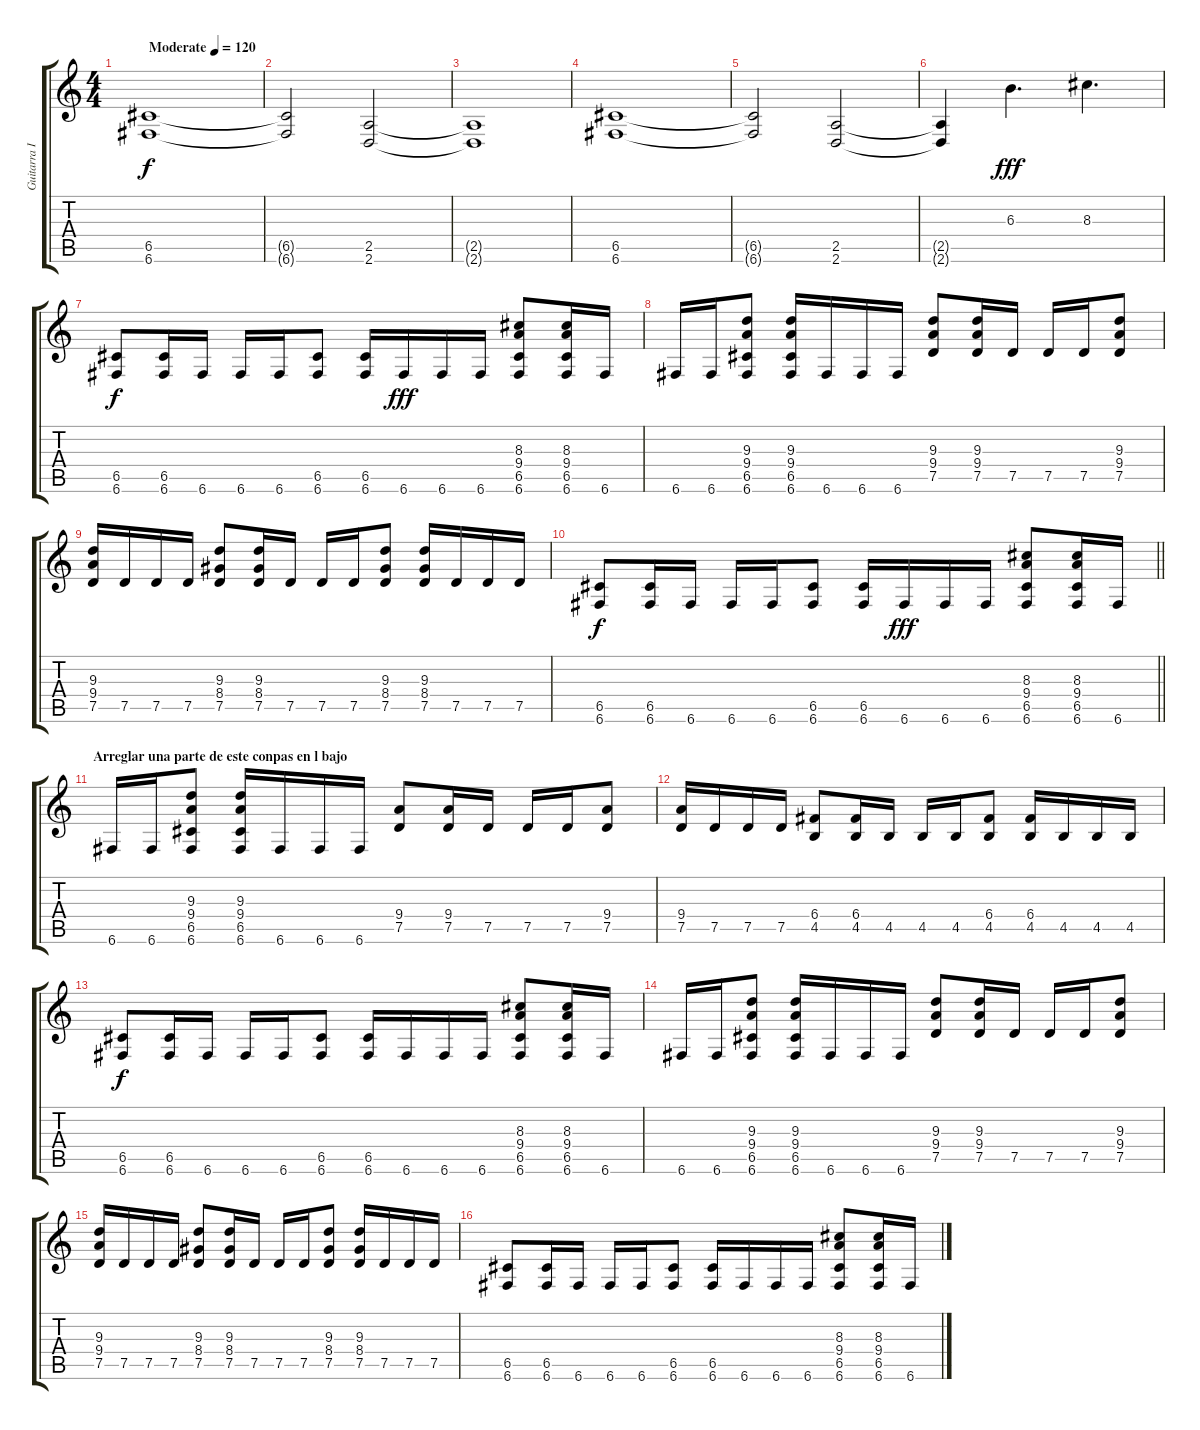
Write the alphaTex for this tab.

\track ("Guitarra I" "Guitarra I") {instrument distortionguitar}
\staff {score tabs}
\tuning (D4 A3 F3 C3 G2 C2) {hide}
\ts (4 4)
\tempo (120 "Moderate")
\clef g2
\ks c
(6.5 6.6).1{dy f instrument distortionguitar} |
(6.5{t} 6.6{t}).2 (2.5 2.6).2 |
(2.5{t} 2.6{t}).1 |
(6.5 6.6).1 |
(6.5{t} 6.6{t}).2 (2.5 2.6).2 |
(2.5{t} 2.6{t}).4 6.3.4{d dy fff} 8.3.4{d} |
(6.5 6.6).8{dy f} (6.5 6.6).16 6.6.16 6.6.16 6.6.16 (6.5 6.6).8 (6.5 6.6).16 6.6.16{dy fff} 6.6.16 6.6.16 (8.3 9.4 6.5 6.6).8 (8.3 9.4 6.5 6.6).16 6.6.16 |
6.6.16 6.6.16 (9.3 9.4 6.5 6.6).8 (9.3 9.4 6.5 6.6).16 6.6.16 6.6.16 6.6.16 (9.3 9.4 7.5).8 (9.3 9.4 7.5).16 7.5.16 7.5.16 7.5.16 (9.3 9.4 7.5).8 |
(9.3 9.4 7.5).16 7.5.16 7.5.16 7.5.16 (9.3 8.4 7.5).8 (9.3 8.4 7.5).16 7.5.16 7.5.16 7.5.16 (9.3 8.4 7.5).8 (9.3 8.4 7.5).16 7.5.16 7.5.16 7.5.16 |
\barLineRight lightlight
(6.5 6.6).8{dy f} (6.5 6.6).16 6.6.16 6.6.16 6.6.16 (6.5 6.6).8 (6.5 6.6).16 6.6.16{dy fff} 6.6.16 6.6.16 (8.3 9.4 6.5 6.6).8 (8.3 9.4 6.5 6.6).16 6.6.16 |
\section ("" "Arreglar una parte de este conpas en l bajo")
6.6.16 6.6.16 (9.3 9.4 6.5 6.6).8 (9.3 9.4 6.5 6.6).16 6.6.16 6.6.16 6.6.16 (9.4 7.5).8 (9.4 7.5).16 7.5.16 7.5.16 7.5.16 (9.4 7.5).8 |
(9.4 7.5).16 7.5.16 7.5.16 7.5.16 (6.4 4.5).8 (6.4 4.5).16 4.5.16 4.5.16 4.5.16 (6.4 4.5).8 (6.4 4.5).16 4.5.16 4.5.16 4.5.16 |
(6.5 6.6).8{dy f} (6.5 6.6).16 6.6.16 6.6.16 6.6.16 (6.5 6.6).8 (6.5 6.6).16 6.6.16 6.6.16 6.6.16 (8.3 9.4 6.5 6.6).8 (8.3 9.4 6.5 6.6).16 6.6.16 |
6.6.16 6.6.16 (9.3 9.4 6.5 6.6).8 (9.3 9.4 6.5 6.6).16 6.6.16 6.6.16 6.6.16 (9.3 9.4 7.5).8 (9.3 9.4 7.5).16 7.5.16 7.5.16 7.5.16 (9.3 9.4 7.5).8 |
(9.3 9.4 7.5).16 7.5.16 7.5.16 7.5.16 (9.3 8.4 7.5).8 (9.3 8.4 7.5).16 7.5.16 7.5.16 7.5.16 (9.3 8.4 7.5).8 (9.3 8.4 7.5).16 7.5.16 7.5.16 7.5.16 |
(6.5 6.6).8 (6.5 6.6).16 6.6.16 6.6.16 6.6.16 (6.5 6.6).8 (6.5 6.6).16 6.6.16 6.6.16 6.6.16 (8.3 9.4 6.5 6.6).8 (8.3 9.4 6.5 6.6).16 6.6.16
